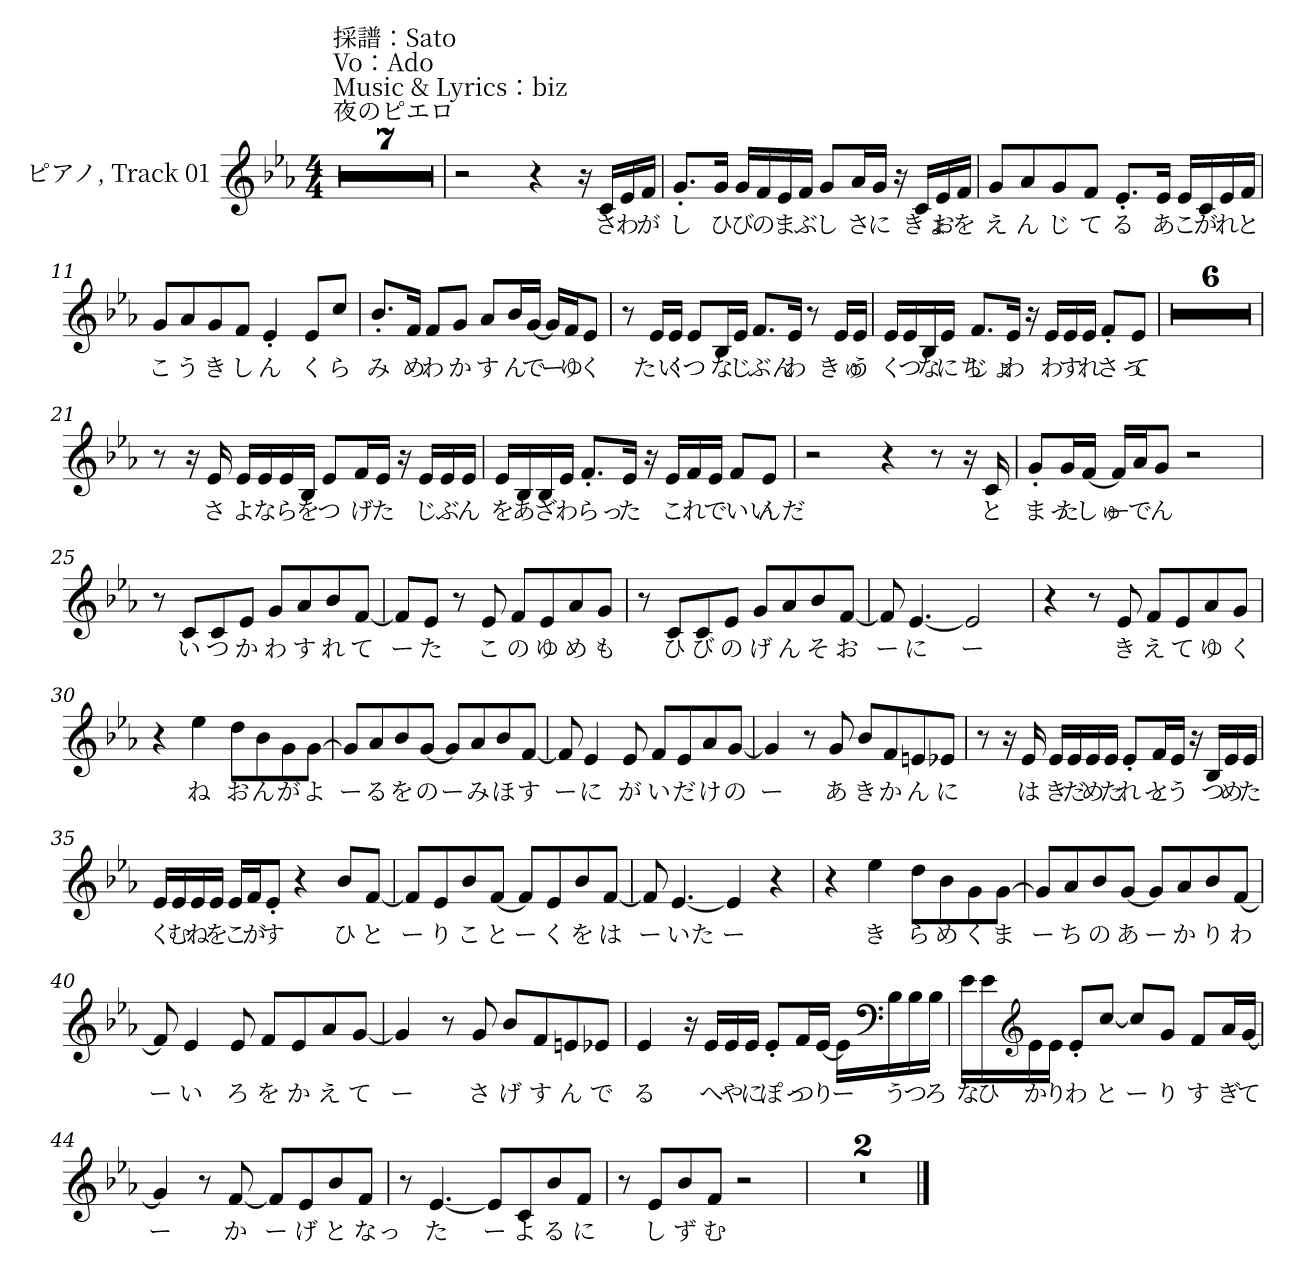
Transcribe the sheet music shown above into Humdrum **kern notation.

**kern	**text
*part1	*part1
*staff1	*staff1
*I"ピアノ, Track 01	*
*clefG2	*
*k[b-e-a-]	*
*M4/4	*
*MM120	*
=1	=1
!LO:TX:a:t=夜のピエロ	!
!LO:TX:a:t=Music & Lyrics：biz	!
!LO:TX:a:t=Vo：Ado	!
!LO:TX:a:t=採譜：Sato	!
1r	.
=2	=2
1r	.
=3	=3
1r	.
=4	=4
1r	.
!!LO:LB:g=z
=5	=5
1r	.
=6	=6
1r	.
=7	=7
1r	.
=8	=8
2r	.
4r	.
16r	.
!	!LO:LY:b
16c/LL	さ
!	!LO:LY:b
16e-/	わ
!	!LO:LY:b
16f/JJ	が
!!LO:LB:g=z
=9	=9
!	!LO:LY:b
8.g'/L	し
!	!LO:LY:b
16g/Jk	ひ
!	!LO:LY:b
16g/LL	び
!	!LO:LY:b
16f/	の
!	!LO:LY:b
16e-/	ま
!	!LO:LY:b
16f/JJ	ぶ
!	!LO:LY:b
8g/L	し
!	!LO:LY:b
16a-/L	さ
!	!LO:LY:b
16g/JJ	に
16r	.
!	!LO:LY:b
16c/LL	きょ
!	!LO:LY:b
16e-/	お
!	!LO:LY:b
16f/JJ	を
=10	=10
!	!LO:LY:b
8g/L	え
!	!LO:LY:b
8a-/	ん
!	!LO:LY:b
8g/	じ
!	!LO:LY:b
8f/J	て
!	!LO:LY:b
8.e-'/L	る
!	!LO:LY:b
16e-/Jk	あ
!	!LO:LY:b
16e-/LL	こ
!	!LO:LY:b
16c/	が
!	!LO:LY:b
16e-/	れ
!	!LO:LY:b
16f/JJ	と
!!LO:LB:g=z
=11	=11
!	!LO:LY:b
8g/L	こ
!	!LO:LY:b
8a-/	う
!	!LO:LY:b
8g/	き
!	!LO:LY:b
8f/J	し
!	!LO:LY:b
4e-'/	ん
!	!LO:LY:b
8e-/L	く
!	!LO:LY:b
8cc/J	ら
=12	=12
!	!LO:LY:b
8.b-'/L	み
!	!LO:LY:b
16f/Jk	め
!	!LO:LY:b
8f/L	わ
!	!LO:LY:b
8g/J	か
!	!LO:LY:b
8a-/L	す
!	!LO:LY:b
16b-/L	ん
!	!LO:LY:b
[16g/JJ	で
!	!LO:LY:b
16g/LL]	ー
!	!LO:LY:b
16f/J	ゆ
!	!LO:LY:b
8e-/J	く
!!LO:LB:g=z
=13	=13
8r	.
!	!LO:LY:b
16e-/LL	たい
!	!LO:LY:b
16e-/JJ	く
!	!LO:LY:b
8e-/L	つ
!	!LO:LY:b
16B-/L	な
!	!LO:LY:b
16e-/JJ	じ
!	!LO:LY:b
8.f/L	ぶん
!	!LO:LY:b
16e-/Jk	わ
8r	.
!	!LO:LY:b
16e-/LL	きゅ
!	!LO:LY:b
16e-/JJ	う
=14	=14
!	!LO:LY:b
16e-/LL	く
!	!LO:LY:b
16e-/	つ
!	!LO:LY:b
16B-/	な
!	!LO:LY:b
16e-/JJ	にち
!	!LO:LY:b
8.f/L	じょ
!	!LO:LY:b
16e-/Jk	わ
16r	.
!	!LO:LY:b
16e-/LL	わ
!	!LO:LY:b
16e-/	す
!	!LO:LY:b
16e-/JJ	れ
!	!LO:LY:b
8f'/L	さっ
!	!LO:LY:b
8e-/J	て
!!LO:LB:g=z
=15	=15
1r	.
=16	=16
1r	.
=17	=17
1r	.
=18	=18
1r	.
!!LO:LB:g=z
=19	=19
1r	.
=20	=20
1r	.
!!LO:LB:g=z
=21	=21
8r	.
16r	.
!	!LO:LY:b
16e-/	さ
!	!LO:LY:b
16e-/LL	よ
!	!LO:LY:b
16e-/	な
!	!LO:LY:b
16e-/	ら
!	!LO:LY:b
16B-/JJ	を
!	!LO:LY:b
8e-/L	つ
!	!LO:LY:b
16f/L	げ
!	!LO:LY:b
16e-/JJ	た
16r	.
!	!LO:LY:b
16e-/LL	じ
!	!LO:LY:b
16e-/	ぶ
!	!LO:LY:b
16e-/JJ	ん
=22	=22
!	!LO:LY:b
16e-/LL	を
!	!LO:LY:b
16B-/	あ
!	!LO:LY:b
16B-/	ざ
!	!LO:LY:b
16e-/JJ	わ
!	!LO:LY:b
8.f'/L	らっ
!	!LO:LY:b
16e-/Jk	た
16r	.
!	!LO:LY:b
16e-/LL	こ
!	!LO:LY:b
16f/	れ
!	!LO:LY:b
16e-/JJ	で
!	!LO:LY:b
8f/L	いい
!	!LO:LY:b
8e-/J	んだ
!!LO:LB:g=z
=23	=23
2r	.
4r	.
8r	.
16r	.
!	!LO:LY:b
16c/	と
=24	=24
!	!LO:LY:b
8g'/L	まっ
!	!LO:LY:b
16g/L	た
!	!LO:LY:b
[16f/JJ	しゅ
!	!LO:LY:b
16f/LL]	ー
!	!LO:LY:b
16a-/J	で
!	!LO:LY:b
8g/J	ん
2r	.
!!LO:LB:g=z
=25	=25
8r	.
!	!LO:LY:b
8c/L	い
!	!LO:LY:b
8c/	つ
!	!LO:LY:b
8e-/J	か
!	!LO:LY:b
8g/L	わ
!	!LO:LY:b
8a-/	す
!	!LO:LY:b
8b-/	れ
!	!LO:LY:b
[8f/J	て
=26	=26
!	!LO:LY:b
8f/L]	ー
!	!LO:LY:b
8e-/J	た
8r	.
!	!LO:LY:b
8e-/	こ
!	!LO:LY:b
8f/L	の
!	!LO:LY:b
8e-/	ゆ
!	!LO:LY:b
8a-/	め
!	!LO:LY:b
8g/J	も
!!LO:PB:g=z
=27	=27
8r	.
!	!LO:LY:b
8c/L	ひ
!	!LO:LY:b
8c/	び
!	!LO:LY:b
8e-/J	の
!	!LO:LY:b
8g/L	げ
!	!LO:LY:b
8a-/	ん
!	!LO:LY:b
8b-/	そ
!	!LO:LY:b
[8f/J	お
=28	=28
!	!LO:LY:b
8f/]	ー
!	!LO:LY:b
[4.e-/	に
!	!LO:LY:b
2e-/]	ー
!!LO:LB:g=z
=29	=29
4r	.
8r	.
!	!LO:LY:b
8e-/	き
!	!LO:LY:b
8f/L	え
!	!LO:LY:b
8e-/	て
!	!LO:LY:b
8a-/	ゆ
!	!LO:LY:b
8g/J	く
=30	=30
4r	.
!	!LO:LY:b
4ee-\	ね
!	!LO:LY:b
8dd\L	お
!	!LO:LY:b
8b-\	ん
!	!LO:LY:b
8g\	が
!	!LO:LY:b
[8g\J	よ
!!LO:LB:g=z
=31	=31
!	!LO:LY:b
8g/L]	ー
!	!LO:LY:b
8a-/	る
!	!LO:LY:b
8b-/	を
!	!LO:LY:b
[8g/J	の
!	!LO:LY:b
8g/L]	ー
!	!LO:LY:b
8a-/	み
!	!LO:LY:b
8b-/	ほ
!	!LO:LY:b
[8f/J	す
=32	=32
!	!LO:LY:b
8f/]	ー
!	!LO:LY:b
4e-/	に
!	!LO:LY:b
8e-/	が
!	!LO:LY:b
8f/L	い
!	!LO:LY:b
8e-/	だ
!	!LO:LY:b
8a-/	け
!	!LO:LY:b
[8g/J	の
!!LO:LB:g=z
=33	=33
!	!LO:LY:b
4g/]	ー
8r	.
!	!LO:LY:b
8g/	あ
!	!LO:LY:b
8b-/L	き
!	!LO:LY:b
8f/	か
!	!LO:LY:b
8en/	ん
!	!LO:LY:b
8e-X/J	に
=34	=34
8r	.
16r	.
!	!LO:LY:b
16e-/	は
!	!LO:LY:b
16e-/LL	き
!	!LO:LY:b
16e-/	だ
!	!LO:LY:b
16e-/	め
!	!LO:LY:b
16e-/JJ	た
!	!LO:LY:b
8e-'/L	れっ
!	!LO:LY:b
16f/L	と
!	!LO:LY:b
16e-/JJ	う
16r	.
!	!LO:LY:b
16B-/LL	つ
!	!LO:LY:b
16e-/	め
!	!LO:LY:b
16e-/JJ	た
!!LO:LB:g=z
=35	=35
!	!LO:LY:b
16e-/LL	く
!	!LO:LY:b
16e-/	む
!	!LO:LY:b
16e-/	ね
!	!LO:LY:b
16e-/JJ	を
!	!LO:LY:b
16e-/LL	こ
!	!LO:LY:b
16f/J	が
!	!LO:LY:b
8e-'/J	す
4r	.
!	!LO:LY:b
8b-/L	ひ
!	!LO:LY:b
[8f/J	と
=36	=36
!	!LO:LY:b
8f/L]	ー
!	!LO:LY:b
8e-/	り
!	!LO:LY:b
8b-/	こ
!	!LO:LY:b
[8f/J	と
!	!LO:LY:b
8f/L]	ー
!	!LO:LY:b
8e-/	く
!	!LO:LY:b
8b-/	を
!	!LO:LY:b
[8f/J	は
!!LO:LB:g=z
=37	=37
!	!LO:LY:b
8f/]	ー
!	!LO:LY:b
[4.e-/	いた
!	!LO:LY:b
4e-/]	ー
4r	.
=38	=38
4r	.
!	!LO:LY:b
4ee-\	き
!	!LO:LY:b
8dd\L	ら
!	!LO:LY:b
8b-\	め
!	!LO:LY:b
8g\	く
!	!LO:LY:b
[8g\J	ま
!!LO:LB:g=z
=39	=39
!	!LO:LY:b
8g/L]	ー
!	!LO:LY:b
8a-/	ち
!	!LO:LY:b
8b-/	の
!	!LO:LY:b
[8g/J	あ
!	!LO:LY:b
8g/L]	ー
!	!LO:LY:b
8a-/	か
!	!LO:LY:b
8b-/	り
!	!LO:LY:b
[8f/J	わ
=40	=40
!	!LO:LY:b
8f/]	ー
!	!LO:LY:b
4e-/	い
!	!LO:LY:b
8e-/	ろ
!	!LO:LY:b
8f/L	を
!	!LO:LY:b
8e-/	か
!	!LO:LY:b
8a-/	え
!	!LO:LY:b
[8g/J	て
!!LO:LB:g=z
=41	=41
!	!LO:LY:b
4g/]	ー
8r	.
!	!LO:LY:b
8g/	さ
!	!LO:LY:b
8b-/L	げ
!	!LO:LY:b
8f/	す
!	!LO:LY:b
8en/	ん
!	!LO:LY:b
8e-X/J	で
=42	=42
!	!LO:LY:b
4e-/	る
16r	.
!	!LO:LY:b
16e-/LL	へ
!	!LO:LY:b
16e-/	や
!	!LO:LY:b
16e-/JJ	に
!	!LO:LY:b
8e-'/L	ぽっ
!	!LO:LY:b
16f/L	つ
!	!LO:LY:b
[16e-/JJ	り
!	!LO:LY:b
16e-\LL]	ー
*clefF4	*
!	!LO:LY:b
16B-\	う
!	!LO:LY:b
16B-\	つ
!	!LO:LY:b
16B-\JJ	ろ
!!LO:LB:g=z
=43	=43
!	!LO:LY:b
16e-\LL	な
!	!LO:LY:b
16e-\	ひ
*clefG2	*
!	!LO:LY:b
16e-\	か
!	!LO:LY:b
16e-\JJ	り
!	!LO:LY:b
8e-'/L	わ
!	!LO:LY:b
[8cc/J	と
!	!LO:LY:b
8cc/L]	ー
!	!LO:LY:b
8g/J	り
!	!LO:LY:b
8f/L	す
!	!LO:LY:b
16a-/L	ぎ
!	!LO:LY:b
[16g/JJ	て
=44	=44
!	!LO:LY:b
4g/]	ー
8r	.
!	!LO:LY:b
[8f/	か
!	!LO:LY:b
8f/L]	ー
!	!LO:LY:b
8e-/	げ
!	!LO:LY:b
8b-/	と
!	!LO:LY:b
8f/J	なっ
!!LO:LB:g=z
=45	=45
8r	.
!	!LO:LY:b
[4.e-/	た
!	!LO:LY:b
8e-/L]	ー
!	!LO:LY:b
8c/	よ
!	!LO:LY:b
8b-/	る
!	!LO:LY:b
8f/J	に
=46	=46
8r	.
!	!LO:LY:b
8e-/L	し
!	!LO:LY:b
8b-/	ず
!	!LO:LY:b
8f/J	む
2r	.
!!LO:LB:g=z
=47	=47
1r	.
=48	=48
1r	.
==	==
*-	*-
